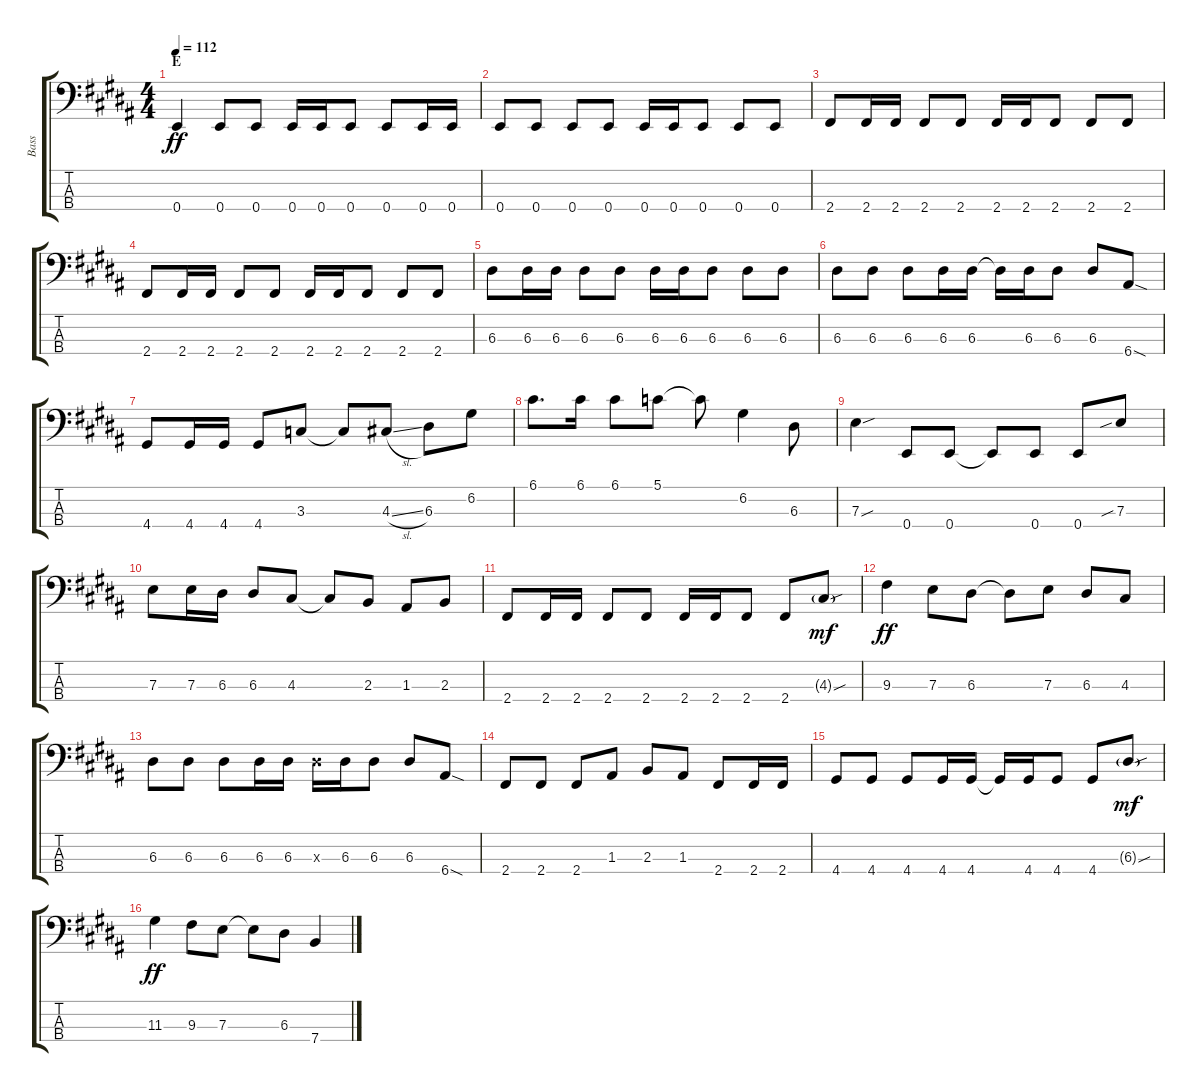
\track ("Bass" "Bass") {instrument electricbasspick}
\staff {score tabs}
\tuning (G2 D2 A1 E1) {hide}
\ts (4 4)
\section ("" "E")
\tempo 112
\clef f4
\ks b
0.4.4{dy ff} 0.4.8 0.4.8 0.4.16 0.4.16 0.4.8 0.4.8 0.4.16 0.4.16 |
0.4.8 0.4.8 0.4.8 0.4.8 0.4.16 0.4.16 0.4.8 0.4.8 0.4.8 |
2.4.8 2.4.16 2.4.16 2.4.8 2.4.8 2.4.16 2.4.16 2.4.8 2.4.8 2.4.8 |
2.4.8 2.4.16 2.4.16 2.4.8 2.4.8 2.4.16 2.4.16 2.4.8 2.4.8 2.4.8 |
6.3.8 6.3.16 6.3.16 6.3.8 6.3.8 6.3.16 6.3.16 6.3.8 6.3.8 6.3.8 |
6.3.8 6.3.8 6.3.8 6.3.16 6.3.16 6.3{t}.16 6.3.16 6.3.8 6.3.8 6.4{sod}.8 |
4.4.8 4.4.16 4.4.16 4.4.8 3.3.8 3.3{t}.8 4.3{sl}.8 6.3.8 6.2.8 |
6.1.8{d} 6.1.16 6.1.8 5.1.8 5.1{t}.8 6.2.4 6.3.8 |
7.3{sou}.4 0.4.8 0.4.8 0.4{t}.8 0.4.8 0.4.8 7.3{sib}.8 |
7.3.8 7.3.16 6.3.16 6.3.8 4.3.8 4.3{t}.8 2.3.8 1.3.8 2.3.8 |
2.4.8 2.4.16 2.4.16 2.4.8 2.4.8 2.4.16 2.4.16 2.4.8 2.4.8 4.3{sou g}.8{dy mf} |
9.3.4{dy ff} 7.3.8 6.3.8 6.3{t}.8 7.3.8 6.3.8 4.3.8 |
6.3.8 6.3.8 6.3.8 6.3.16 6.3.16 6.3{x}.16 6.3.16 6.3.8 6.3.8 6.4{sod}.8 |
2.4.8 2.4.8 2.4.8 1.3.8 2.3.8 1.3.8 2.4.8 2.4.16 2.4.16 |
4.4.8 4.4.8 4.4.8 4.4.16 4.4.16 4.4{t}.16 4.4.16 4.4.8 4.4.8 6.3{sou g}.8{dy mf} |
11.3.4{dy ff} 9.3.8 7.3.8 7.3{t}.8 6.3.8 7.4.4
